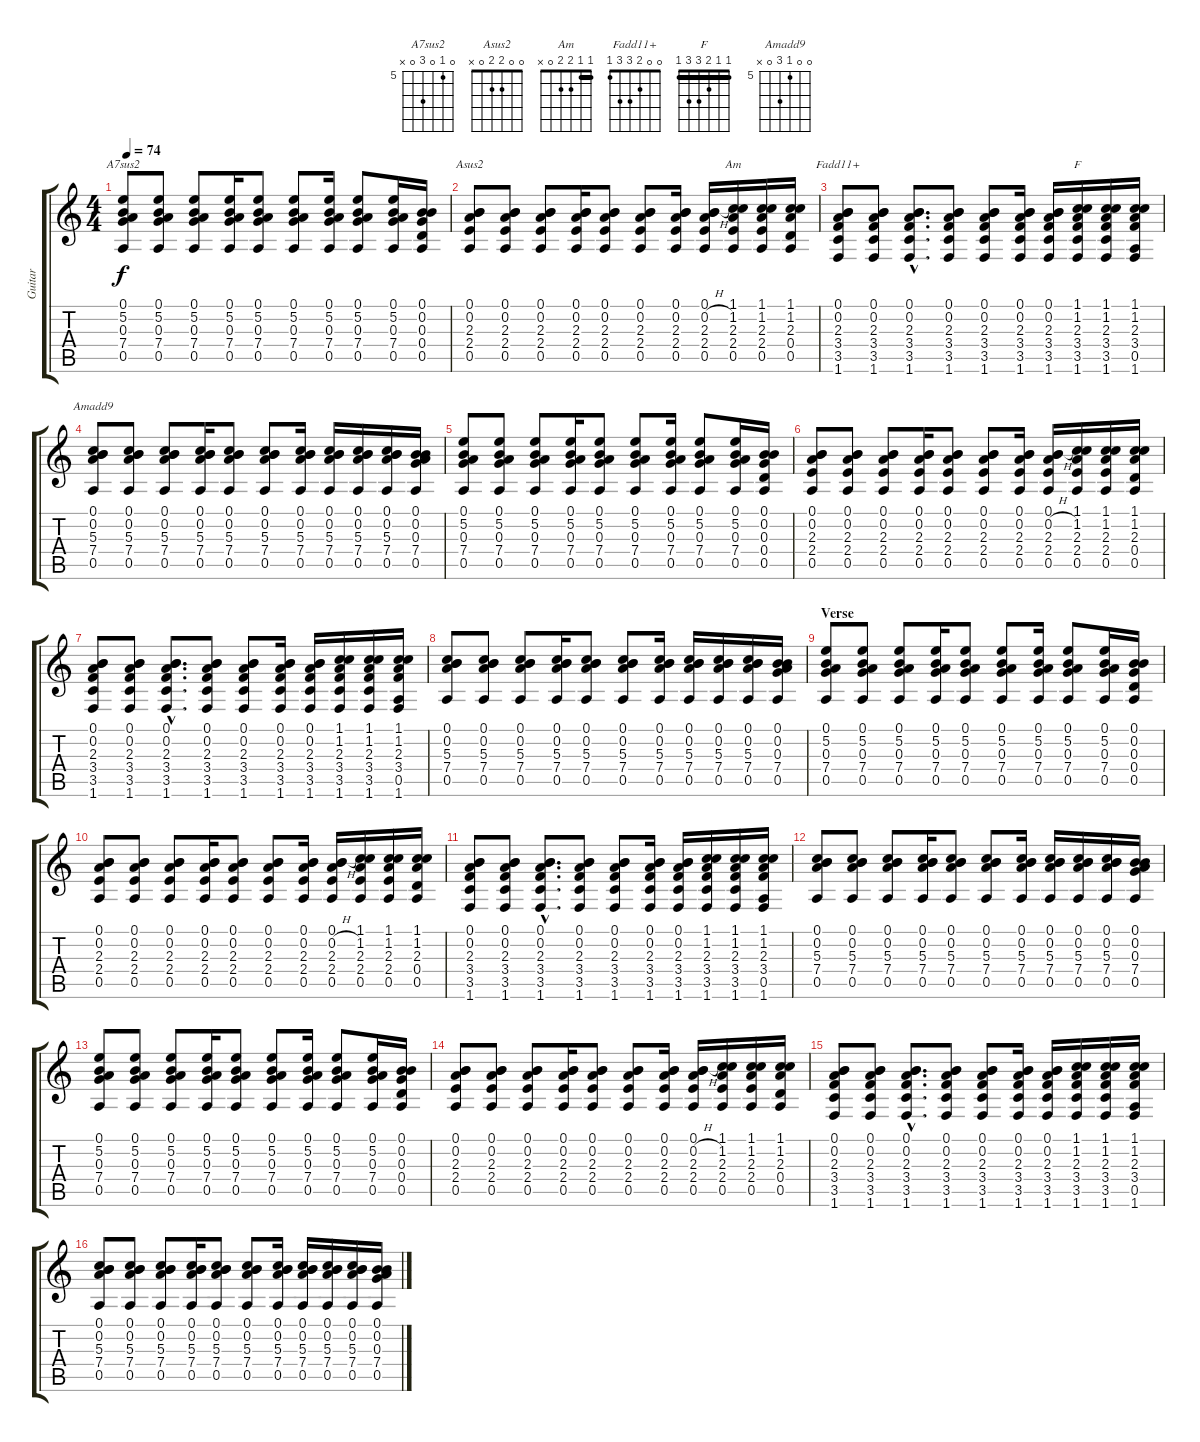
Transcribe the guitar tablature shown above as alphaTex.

\track ("Guitar" "Guitar") {instrument electricguitarjazz}
\staff {score tabs}
\tuning (B3 B3 G3 D3 A2 E2) {hide}
\chord ("A7sus2" 0 5 0 7 0 x) {firstfret 5}
\chord ("Asus2" 0 0 2 2 0 x)
\chord ("Am" 1 1 2 2 0 x) {barre 1}
\chord ("Fadd11+" 0 0 2 3 3 1)
\chord ("F" 1 1 2 3 3 1) {barre 1}
\chord ("Amadd9" 0 0 5 7 0 x) {firstfret 5}
\ts (4 4)
\tempo 74
\clef g2
\ks c
(0.1 5.2 0.3 7.4 0.5).8{ch "A7sus2" dy f instrument electricguitarjazz} (0.1 5.2 0.3 7.4 0.5).8 (0.1 5.2 0.3 7.4 0.5).8 (0.1 5.2 0.3 7.4 0.5).16 (0.1 5.2 0.3 7.4 0.5).8 (0.1 5.2 0.3 7.4 0.5).8 (0.1 5.2 0.3 7.4 0.5).16 (0.1 5.2 0.3 7.4 0.5).8 (0.1 5.2 0.3 7.4 0.5).16 (0.1 0.2 0.3 0.4 0.5).16 |
(0.1 0.2 2.3 2.4 0.5).8{ch "Asus2"} (0.1 0.2 2.3 2.4 0.5).8 (0.1 0.2 2.3 2.4 0.5).8 (0.1 0.2 2.3 2.4 0.5).16 (0.1 0.2 2.3 2.4 0.5).8 (0.1 0.2 2.3 2.4 0.5).8 (0.1 0.2 2.3 2.4 0.5).16 (0.1{h} 0.2{h} 2.3 2.4 0.5).16 (1.1 1.2 2.3 2.4 0.5).16{ch "Am"} (1.1 1.2 2.3 2.4 0.5).16 (1.1 1.2 2.3 0.4 0.5).16 |
(0.1 0.2 2.3 3.4 3.5 1.6).8{ch "Fadd11+"} (0.1 0.2 2.3 3.4 3.5 1.6).8 (0.1{hac} 0.2{hac} 2.3{hac} 3.4{hac} 3.5{hac} 1.6{hac}).8{d} (0.1 0.2 2.3 3.4 3.5 1.6).8 (0.1 0.2 2.3 3.4 3.5 1.6).8 (0.1 0.2 2.3 3.4 3.5 1.6).16 (0.1 0.2 2.3 3.4 3.5 1.6).16 (1.1 1.2 2.3 3.4 3.5 1.6).16{ch "F"} (1.1 1.2 2.3 3.4 3.5 1.6).16 (1.1 1.2 2.3 3.4 0.5 1.6).16 |
(0.1 0.2 5.3 7.4 0.5).8{ch "Amadd9"} (0.1 0.2 5.3 7.4 0.5).8 (0.1 0.2 5.3 7.4 0.5).8 (0.1 0.2 5.3 7.4 0.5).16 (0.1 0.2 5.3 7.4 0.5).8 (0.1 0.2 5.3 7.4 0.5).8 (0.1 0.2 5.3 7.4 0.5).16 (0.1 0.2 5.3 7.4 0.5).16 (0.1 0.2 5.3 7.4 0.5).16 (0.1 0.2 5.3 7.4 0.5).16 (0.1 0.2 0.3 7.4 0.5).16 |
(0.1 5.2 0.3 7.4 0.5).8 (0.1 5.2 0.3 7.4 0.5).8 (0.1 5.2 0.3 7.4 0.5).8 (0.1 5.2 0.3 7.4 0.5).16 (0.1 5.2 0.3 7.4 0.5).8 (0.1 5.2 0.3 7.4 0.5).8 (0.1 5.2 0.3 7.4 0.5).16 (0.1 5.2 0.3 7.4 0.5).8 (0.1 5.2 0.3 7.4 0.5).16 (0.1 0.2 0.3 0.4 0.5).16 |
(0.1 0.2 2.3 2.4 0.5).8 (0.1 0.2 2.3 2.4 0.5).8 (0.1 0.2 2.3 2.4 0.5).8 (0.1 0.2 2.3 2.4 0.5).16 (0.1 0.2 2.3 2.4 0.5).8 (0.1 0.2 2.3 2.4 0.5).8 (0.1 0.2 2.3 2.4 0.5).16 (0.1{h} 0.2{h} 2.3 2.4 0.5).16 (1.1 1.2 2.3 2.4 0.5).16 (1.1 1.2 2.3 2.4 0.5).16 (1.1 1.2 2.3 0.4 0.5).16 |
(0.1 0.2 2.3 3.4 3.5 1.6).8 (0.1 0.2 2.3 3.4 3.5 1.6).8 (0.1{hac} 0.2{hac} 2.3{hac} 3.4{hac} 3.5{hac} 1.6{hac}).8{d} (0.1 0.2 2.3 3.4 3.5 1.6).8 (0.1 0.2 2.3 3.4 3.5 1.6).8 (0.1 0.2 2.3 3.4 3.5 1.6).16 (0.1 0.2 2.3 3.4 3.5 1.6).16 (1.1 1.2 2.3 3.4 3.5 1.6).16 (1.1 1.2 2.3 3.4 3.5 1.6).16 (1.1 1.2 2.3 3.4 0.5 1.6).16 |
(0.1 0.2 5.3 7.4 0.5).8 (0.1 0.2 5.3 7.4 0.5).8 (0.1 0.2 5.3 7.4 0.5).8 (0.1 0.2 5.3 7.4 0.5).16 (0.1 0.2 5.3 7.4 0.5).8 (0.1 0.2 5.3 7.4 0.5).8 (0.1 0.2 5.3 7.4 0.5).16 (0.1 0.2 5.3 7.4 0.5).16 (0.1 0.2 5.3 7.4 0.5).16 (0.1 0.2 5.3 7.4 0.5).16 (0.1 0.2 0.3 7.4 0.5).16 |
\section ("" "Verse")
(0.1 5.2 0.3 7.4 0.5).8 (0.1 5.2 0.3 7.4 0.5).8 (0.1 5.2 0.3 7.4 0.5).8 (0.1 5.2 0.3 7.4 0.5).16 (0.1 5.2 0.3 7.4 0.5).8 (0.1 5.2 0.3 7.4 0.5).8 (0.1 5.2 0.3 7.4 0.5).16 (0.1 5.2 0.3 7.4 0.5).8 (0.1 5.2 0.3 7.4 0.5).16 (0.1 0.2 0.3 0.4 0.5).16 |
(0.1 0.2 2.3 2.4 0.5).8 (0.1 0.2 2.3 2.4 0.5).8 (0.1 0.2 2.3 2.4 0.5).8 (0.1 0.2 2.3 2.4 0.5).16 (0.1 0.2 2.3 2.4 0.5).8 (0.1 0.2 2.3 2.4 0.5).8 (0.1 0.2 2.3 2.4 0.5).16 (0.1{h} 0.2{h} 2.3 2.4 0.5).16 (1.1 1.2 2.3 2.4 0.5).16 (1.1 1.2 2.3 2.4 0.5).16 (1.1 1.2 2.3 0.4 0.5).16 |
(0.1 0.2 2.3 3.4 3.5 1.6).8 (0.1 0.2 2.3 3.4 3.5 1.6).8 (0.1{hac} 0.2{hac} 2.3{hac} 3.4{hac} 3.5{hac} 1.6{hac}).8{d} (0.1 0.2 2.3 3.4 3.5 1.6).8 (0.1 0.2 2.3 3.4 3.5 1.6).8 (0.1 0.2 2.3 3.4 3.5 1.6).16 (0.1 0.2 2.3 3.4 3.5 1.6).16 (1.1 1.2 2.3 3.4 3.5 1.6).16 (1.1 1.2 2.3 3.4 3.5 1.6).16 (1.1 1.2 2.3 3.4 0.5 1.6).16 |
(0.1 0.2 5.3 7.4 0.5).8 (0.1 0.2 5.3 7.4 0.5).8 (0.1 0.2 5.3 7.4 0.5).8 (0.1 0.2 5.3 7.4 0.5).16 (0.1 0.2 5.3 7.4 0.5).8 (0.1 0.2 5.3 7.4 0.5).8 (0.1 0.2 5.3 7.4 0.5).16 (0.1 0.2 5.3 7.4 0.5).16 (0.1 0.2 5.3 7.4 0.5).16 (0.1 0.2 5.3 7.4 0.5).16 (0.1 0.2 0.3 7.4 0.5).16 |
(0.1 5.2 0.3 7.4 0.5).8 (0.1 5.2 0.3 7.4 0.5).8 (0.1 5.2 0.3 7.4 0.5).8 (0.1 5.2 0.3 7.4 0.5).16 (0.1 5.2 0.3 7.4 0.5).8 (0.1 5.2 0.3 7.4 0.5).8 (0.1 5.2 0.3 7.4 0.5).16 (0.1 5.2 0.3 7.4 0.5).8 (0.1 5.2 0.3 7.4 0.5).16 (0.1 0.2 0.3 0.4 0.5).16 |
(0.1 0.2 2.3 2.4 0.5).8 (0.1 0.2 2.3 2.4 0.5).8 (0.1 0.2 2.3 2.4 0.5).8 (0.1 0.2 2.3 2.4 0.5).16 (0.1 0.2 2.3 2.4 0.5).8 (0.1 0.2 2.3 2.4 0.5).8 (0.1 0.2 2.3 2.4 0.5).16 (0.1{h} 0.2{h} 2.3 2.4 0.5).16 (1.1 1.2 2.3 2.4 0.5).16 (1.1 1.2 2.3 2.4 0.5).16 (1.1 1.2 2.3 0.4 0.5).16 |
(0.1 0.2 2.3 3.4 3.5 1.6).8 (0.1 0.2 2.3 3.4 3.5 1.6).8 (0.1{hac} 0.2{hac} 2.3{hac} 3.4{hac} 3.5{hac} 1.6{hac}).8{d} (0.1 0.2 2.3 3.4 3.5 1.6).8 (0.1 0.2 2.3 3.4 3.5 1.6).8 (0.1 0.2 2.3 3.4 3.5 1.6).16 (0.1 0.2 2.3 3.4 3.5 1.6).16 (1.1 1.2 2.3 3.4 3.5 1.6).16 (1.1 1.2 2.3 3.4 3.5 1.6).16 (1.1 1.2 2.3 3.4 0.5 1.6).16 |
(0.1 0.2 5.3 7.4 0.5).8 (0.1 0.2 5.3 7.4 0.5).8 (0.1 0.2 5.3 7.4 0.5).8 (0.1 0.2 5.3 7.4 0.5).16 (0.1 0.2 5.3 7.4 0.5).8 (0.1 0.2 5.3 7.4 0.5).8 (0.1 0.2 5.3 7.4 0.5).16 (0.1 0.2 5.3 7.4 0.5).16 (0.1 0.2 5.3 7.4 0.5).16 (0.1 0.2 5.3 7.4 0.5).16 (0.1 0.2 0.3 7.4 0.5).16
